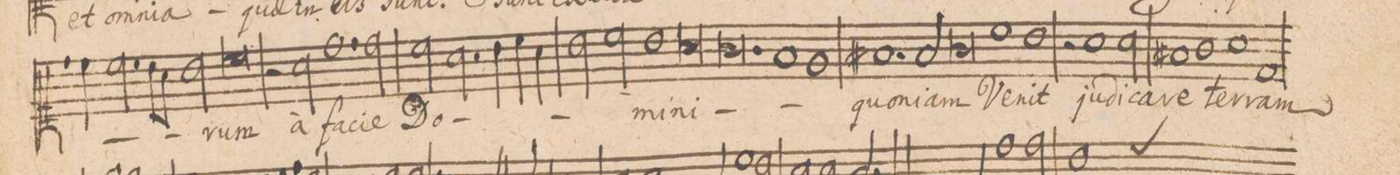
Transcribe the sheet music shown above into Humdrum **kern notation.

**kern	**text
*I"Canto	*
*clefC1	*
*k[]	*
*met(c|)	*
*M2/1	*
=53-	=53-
4dd\]	.
4cc\	.
2.cc\	.
8b\L	.
8a\J	.
2b\	.
=54-	=54-
0cc\	-rum
=55-	=55-
2r	.
2a\	a
1.dd\	fa-
=56-	=56-
2dd\	-ci-
2cc\	-e
2.a\	Do-
=57-	=57-
4b\	.
4cc\	.
4a\	.
2b\	.
2cc\	.
=58-	=58-
1b\	-mi-
0a\	-ni
=59-	=59-
0.g\	.
=60-	=60-
=61-	=61-
1f/	.
1e/	.
=62-	=62-
1.f#X/	quo-
2f#/	-ni-
=63-	=63-
0g\	-am
=64-	=64-
1cc\	Ve-
1b\	-nit
=65-	=65-
2r	.
1a\	ju-
2a\	-di-
=66-	=66-
1f#X/	-ca-
1g\	-re
=67-	=67-
1a\	ter-
1d/	-ram
*-	*-
